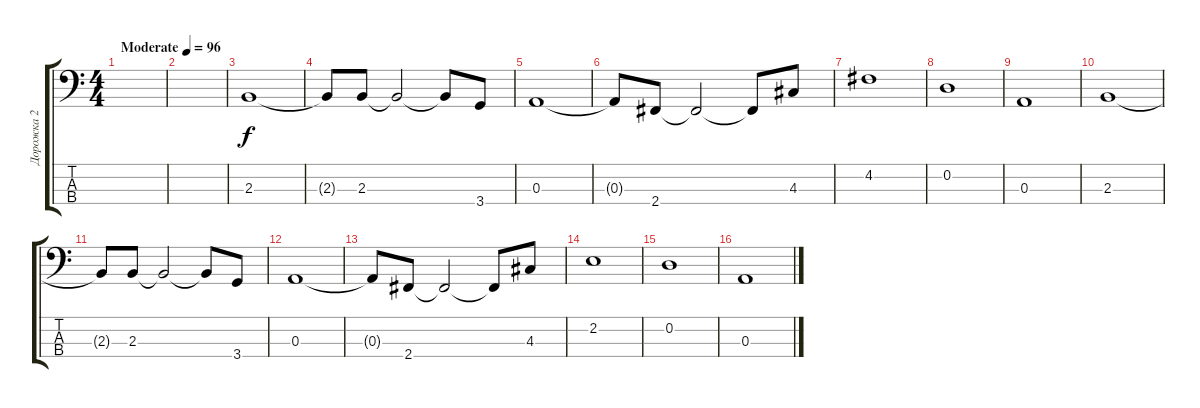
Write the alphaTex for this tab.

\track ("Дорожка 2" "Дорожка 2") {solo instrument electricbassfinger}
\staff {score tabs}
\tuning (G2 D2 A1 E1) {hide}
\ts (4 4)
\tempo (96 "Moderate")
\clef f4
\ks c
|
|
2.3.1 |
2.3{t}.8 2.3.8 2.3{t}.2 2.3{t}.8 3.4.8 |
0.3.1 |
0.3{t}.8 2.4.8 2.4{t}.2 2.4{t}.8 4.3.8 |
4.2.1 |
0.2.1 |
0.3.1 |
2.3.1 |
2.3{t}.8 2.3.8 2.3{t}.2 2.3{t}.8 3.4.8 |
0.3.1 |
0.3{t}.8 2.4.8 2.4{t}.2 2.4{t}.8 4.3.8 |
2.2.1 |
0.2.1 |
0.3.1
